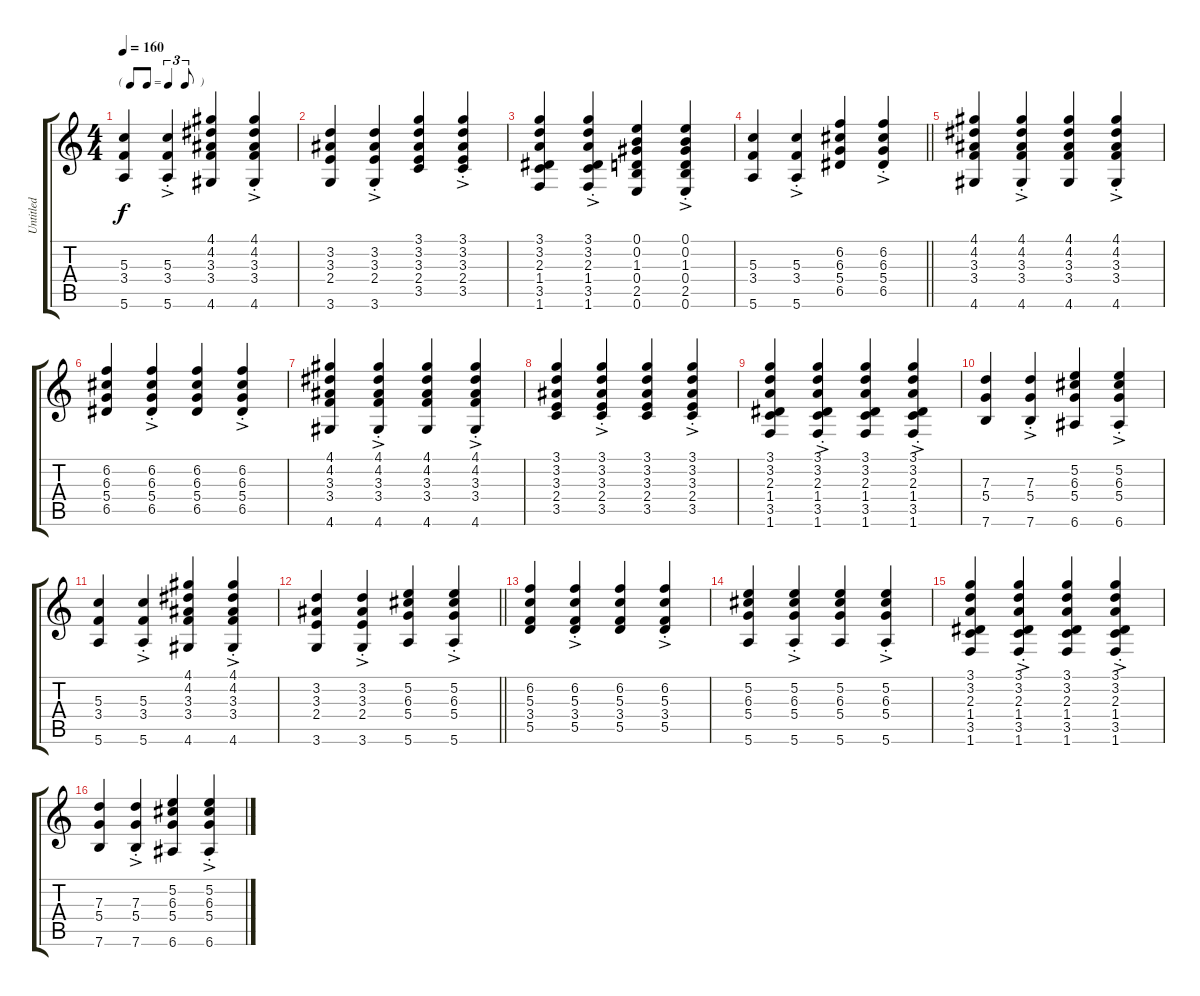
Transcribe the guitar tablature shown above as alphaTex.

\track ("Untitled" "Untitled") {instrument acousticguitarnylon}
\staff {score tabs}
\tuning (E4 B3 G3 D3 A2 E2) {hide}
\ts (4 4)
\tf triplet8th
\tempo 160
\clef g2
\ks c
(5.3 3.4 5.6).4{dy f} (5.3{ac st} 3.4{ac st} 5.6{ac st}).4 (4.1 4.2 3.3 3.4 4.6).4 (4.1{ac st} 4.2{ac st} 3.3{ac st} 3.4{ac st} 4.6{ac st}).4 |
(3.2 3.3 2.4 3.6).4 (3.2{ac st} 3.3{ac st} 2.4{ac st} 3.6{ac st}).4 (3.1 3.2 3.3 2.4 3.5).4 (3.1{ac st} 3.2{ac st} 3.3{ac st} 2.4{ac st} 3.5{ac st}).4 |
(3.1 3.2 2.3 1.4 3.5 1.6).4 (3.1{ac st} 3.2{ac st} 2.3{ac st} 1.4{ac st} 3.5{ac st} 1.6{ac st}).4 (0.1 0.2 1.3 0.4 2.5 0.6).4 (0.1{ac st} 0.2{ac st} 1.3{ac st} 0.4{ac st} 2.5{ac st} 0.6{ac st}).4 |
\barLineRight lightlight
(5.3 3.4 5.6).4 (5.3{ac st} 3.4{ac st} 5.6{ac st}).4 (6.2 6.3 5.4 6.5).4 (6.2{ac st} 6.3{ac st} 5.4{ac st} 6.5{ac st}).4 |
(4.1 4.2 3.3 3.4 4.6).4 (4.1{ac st} 4.2{ac st} 3.3{ac st} 3.4{ac st} 4.6{ac st}).4 (4.1 4.2 3.3 3.4 4.6).4 (4.1{ac st} 4.2{ac st} 3.3{ac st} 3.4{ac st} 4.6{ac st}).4 |
(6.2 6.3 5.4 6.5).4 (6.2{ac st} 6.3{ac st} 5.4{ac st} 6.5{ac st}).4 (6.2 6.3 5.4 6.5).4 (6.2{ac st} 6.3{ac st} 5.4{ac st} 6.5{ac st}).4 |
(4.1 4.2 3.3 3.4 4.6).4 (4.1{ac st} 4.2{ac st} 3.3{ac st} 3.4{ac st} 4.6{ac st}).4 (4.1 4.2 3.3 3.4 4.6).4 (4.1{ac st} 4.2{ac st} 3.3{ac st} 3.4{ac st} 4.6{ac st}).4 |
(3.1 3.2 3.3 2.4 3.5).4 (3.1{ac st} 3.2{ac st} 3.3{ac st} 2.4{ac st} 3.5{ac st}).4 (3.1 3.2 3.3 2.4 3.5).4 (3.1{ac st} 3.2{ac st} 3.3{ac st} 2.4{ac st} 3.5{ac st}).4 |
(3.1 3.2 2.3 1.4 3.5 1.6).4 (3.1{ac st} 3.2{ac st} 2.3{ac st} 1.4{ac st} 3.5{ac st} 1.6{ac st}).4 (3.1 3.2 2.3 1.4 3.5 1.6).4 (3.1{ac st} 3.2{ac st} 2.3{ac st} 1.4{ac st} 3.5{ac st} 1.6{ac st}).4 |
(7.3 5.4 7.6).4 (7.3{ac st} 5.4{ac st} 7.6{ac st}).4 (5.2 6.3 5.4 6.6).4 (5.2{ac st} 6.3{ac st} 5.4{ac st} 6.6{ac st}).4 |
(5.3 3.4 5.6).4 (5.3{ac st} 3.4{ac st} 5.6{ac st}).4 (4.1 4.2 3.3 3.4 4.6).4 (4.1{ac st} 4.2{ac st} 3.3{ac st} 3.4{ac st} 4.6{ac st}).4 |
\barLineRight lightlight
(3.2 3.3 2.4 3.6).4 (3.2{ac st} 3.3{ac st} 2.4{ac st} 3.6{ac st}).4 (5.2 6.3 5.4 5.6).4 (5.2{ac st} 6.3{ac st} 5.4{ac st} 5.6{ac st}).4 |
(6.2 5.3 3.4 5.5).4 (6.2{ac st} 5.3{ac st} 3.4{ac st} 5.5{ac st}).4 (6.2 5.3 3.4 5.5).4 (6.2{ac st} 5.3{ac st} 3.4{ac st} 5.5{ac st}).4 |
(5.2 6.3 5.4 5.6).4 (5.2{ac st} 6.3{ac st} 5.4{ac st} 5.6{ac st}).4 (5.2 6.3 5.4 5.6).4 (5.2{ac st} 6.3{ac st} 5.4{ac st} 5.6{ac st}).4 |
(3.1 3.2 2.3 1.4 3.5 1.6).4 (3.1{ac st} 3.2{ac st} 2.3{ac st} 1.4{ac st} 3.5{ac st} 1.6{ac st}).4 (3.1 3.2 2.3 1.4 3.5 1.6).4 (3.1{ac st} 3.2{ac st} 2.3{ac st} 1.4{ac st} 3.5{ac st} 1.6{ac st}).4 |
(7.3 5.4 7.6).4 (7.3{ac st} 5.4{ac st} 7.6{ac st}).4 (5.2 6.3 5.4 6.6).4 (5.2{ac st} 6.3{ac st} 5.4{ac st} 6.6{ac st}).4
